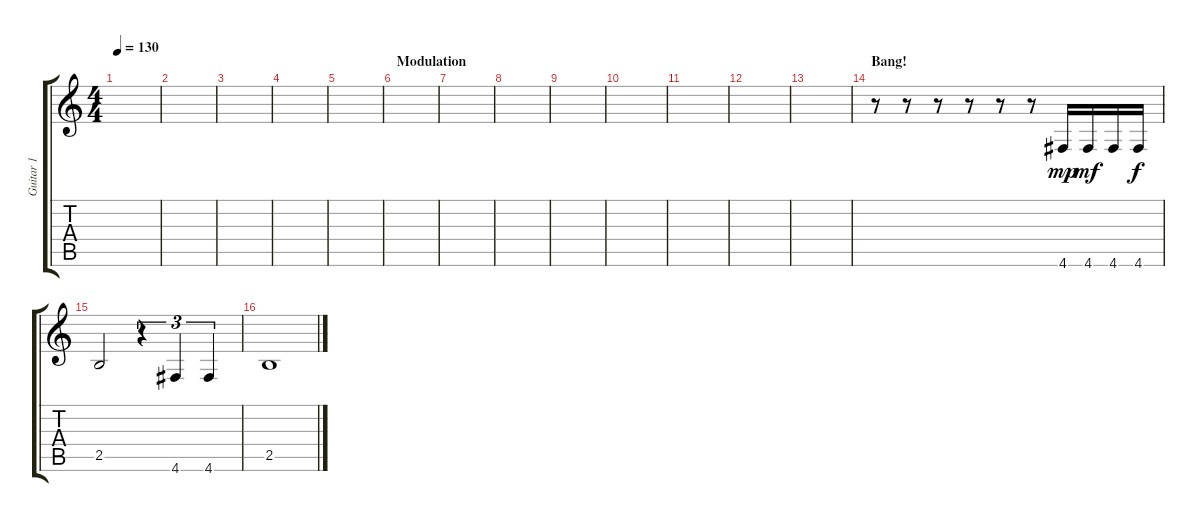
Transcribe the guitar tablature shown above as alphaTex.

\track ("Guitar 1" "Guitar 1") {instrument electricguitarjazz}
\staff {score tabs}
\tuning (E4 B3 G3 D3 A2 D2) {hide}
\ts (4 4)
\tempo 130
\clef g2
\ks c
|
|
|
|
|
\section ("" "Modulation")
|
|
|
|
|
|
|
|
\section ("" "Bang!")
r.8{balance 7 instrument timpani} r.8 r.8 r.8 r.8 r.8 4.6.16{dy mp} 4.6.16{dy mf} 4.6.16 4.6.16{dy f} |
2.5.2 r.4{tu (3 2)} 4.6.4{tu (3 2)} 4.6.4{tu (3 2)} |
2.5.1
